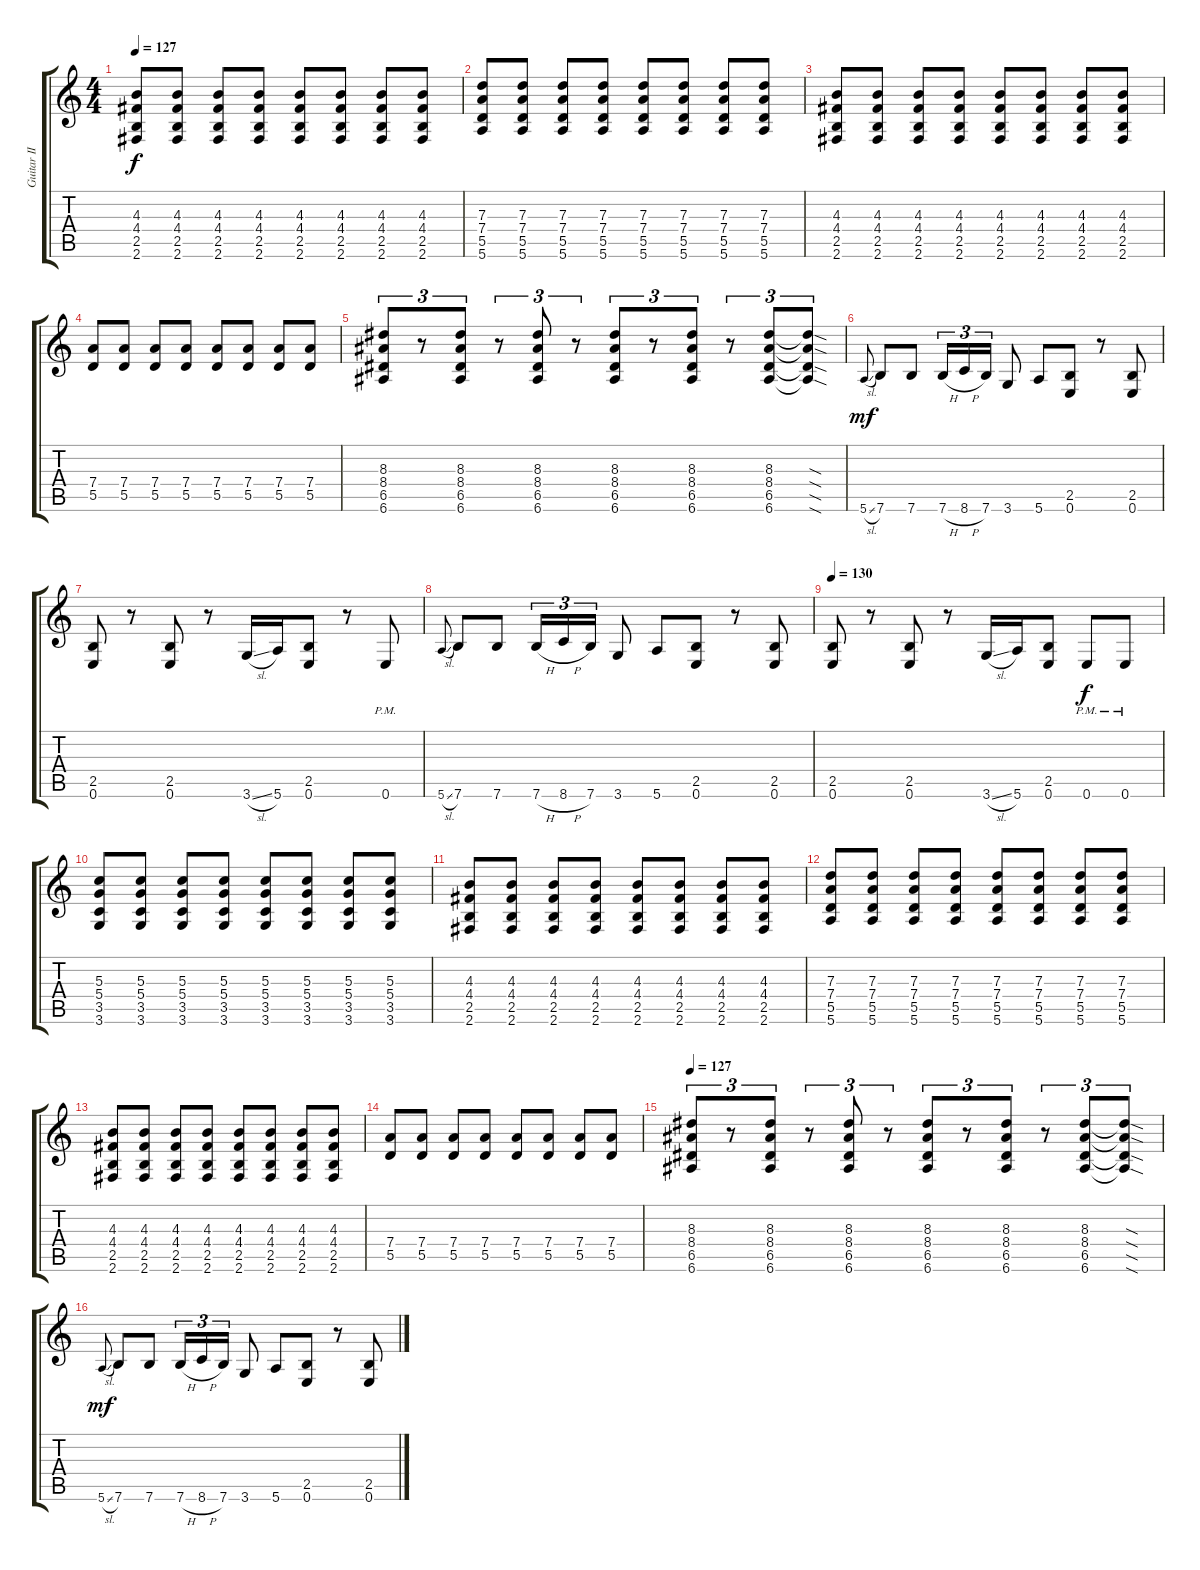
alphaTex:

\track ("Guitar II" "Guitar II") {instrument overdrivenguitar}
\staff {score tabs}
\tuning (E4 B3 G3 D3 A2 E2) {hide}
\ts (4 4)
\tempo 127
\clef g2
\ks c
(4.3 4.4 2.5 2.6).8{dy f} (4.3 4.4 2.5 2.6).8 (4.3 4.4 2.5 2.6).8 (4.3 4.4 2.5 2.6).8 (4.3 4.4 2.5 2.6).8 (4.3 4.4 2.5 2.6).8 (4.3 4.4 2.5 2.6).8 (4.3 4.4 2.5 2.6).8 |
(7.3 7.4 5.5 5.6).8 (7.3 7.4 5.5 5.6).8 (7.3 7.4 5.5 5.6).8 (7.3 7.4 5.5 5.6).8 (7.3 7.4 5.5 5.6).8 (7.3 7.4 5.5 5.6).8 (7.3 7.4 5.5 5.6).8 (7.3 7.4 5.5 5.6).8 |
(4.3 4.4 2.5 2.6).8 (4.3 4.4 2.5 2.6).8 (4.3 4.4 2.5 2.6).8 (4.3 4.4 2.5 2.6).8 (4.3 4.4 2.5 2.6).8 (4.3 4.4 2.5 2.6).8 (4.3 4.4 2.5 2.6).8 (4.3 4.4 2.5 2.6).8 |
(7.4 5.5).8 (7.4 5.5).8 (7.4 5.5).8 (7.4 5.5).8 (7.4 5.5).8 (7.4 5.5).8 (7.4 5.5).8 (7.4 5.5).8 |
(8.3 8.4 6.5 6.6).8{tu (3 2)} r.8{tu (3 2)} (8.3 8.4 6.5 6.6).8{tu (3 2)} r.8{tu (3 2)} (8.3 8.4 6.5 6.6).8{tu (3 2)} r.8{tu (3 2)} (8.3 8.4 6.5 6.6).8{tu (3 2)} r.8{tu (3 2)} (8.3 8.4 6.5 6.6).8{tu (3 2)} r.8{tu (3 2)} (8.3 8.4 6.5 6.6).8{tu (3 2)} (8.3{sod t} 8.4{sod t} 6.5{sod t} 6.6{sod t}).8{tu (3 2)} |
5.6{sl}.8{gr onbeat dy mf} 7.6.8 7.6.8 7.6{h}.16{tu (3 2)} 8.6{h}.16{tu (3 2)} 7.6.16{tu (3 2)} 3.6.8 5.6.8 (2.5 0.6).8 r.8 (2.5 0.6).8 |
(2.5 0.6).8 r.8 (2.5 0.6).8 r.8 3.6{sl}.16 5.6.16 (2.5 0.6).8 r.8 0.6{pm}.8 |
5.6{sl}.8{gr onbeat} 7.6.8 7.6.8 7.6{h}.16{tu (3 2)} 8.6{h}.16{tu (3 2)} 7.6.16{tu (3 2)} 3.6.8 5.6.8 (2.5 0.6).8 r.8 (2.5 0.6).8 |
\tempo 130
(2.5 0.6).8 r.8 (2.5 0.6).8 r.8 3.6{sl}.16 5.6.16 (2.5 0.6).8 0.6{pm}.8{dy f} 0.6{pm}.8 |
(5.3 5.4 3.5 3.6).8 (5.3 5.4 3.5 3.6).8 (5.3 5.4 3.5 3.6).8 (5.3 5.4 3.5 3.6).8 (5.3 5.4 3.5 3.6).8 (5.3 5.4 3.5 3.6).8 (5.3 5.4 3.5 3.6).8 (5.3 5.4 3.5 3.6).8 |
(4.3 4.4 2.5 2.6).8 (4.3 4.4 2.5 2.6).8 (4.3 4.4 2.5 2.6).8 (4.3 4.4 2.5 2.6).8 (4.3 4.4 2.5 2.6).8 (4.3 4.4 2.5 2.6).8 (4.3 4.4 2.5 2.6).8 (4.3 4.4 2.5 2.6).8 |
(7.3 7.4 5.5 5.6).8 (7.3 7.4 5.5 5.6).8 (7.3 7.4 5.5 5.6).8 (7.3 7.4 5.5 5.6).8 (7.3 7.4 5.5 5.6).8 (7.3 7.4 5.5 5.6).8 (7.3 7.4 5.5 5.6).8 (7.3 7.4 5.5 5.6).8 |
(4.3 4.4 2.5 2.6).8 (4.3 4.4 2.5 2.6).8 (4.3 4.4 2.5 2.6).8 (4.3 4.4 2.5 2.6).8 (4.3 4.4 2.5 2.6).8 (4.3 4.4 2.5 2.6).8 (4.3 4.4 2.5 2.6).8 (4.3 4.4 2.5 2.6).8 |
(7.4 5.5).8 (7.4 5.5).8 (7.4 5.5).8 (7.4 5.5).8 (7.4 5.5).8 (7.4 5.5).8 (7.4 5.5).8 (7.4 5.5).8 |
\tempo 127
(8.3 8.4 6.5 6.6).8{tu (3 2)} r.8{tu (3 2)} (8.3 8.4 6.5 6.6).8{tu (3 2)} r.8{tu (3 2)} (8.3 8.4 6.5 6.6).8{tu (3 2)} r.8{tu (3 2)} (8.3 8.4 6.5 6.6).8{tu (3 2)} r.8{tu (3 2)} (8.3 8.4 6.5 6.6).8{tu (3 2)} r.8{tu (3 2)} (8.3 8.4 6.5 6.6).8{tu (3 2)} (8.3{sod t} 8.4{sod t} 6.5{sod t} 6.6{sod t}).8{tu (3 2)} |
5.6{sl}.8{gr onbeat dy mf} 7.6.8 7.6.8 7.6{h}.16{tu (3 2)} 8.6{h}.16{tu (3 2)} 7.6.16{tu (3 2)} 3.6.8 5.6.8 (2.5 0.6).8 r.8 (2.5 0.6).8
